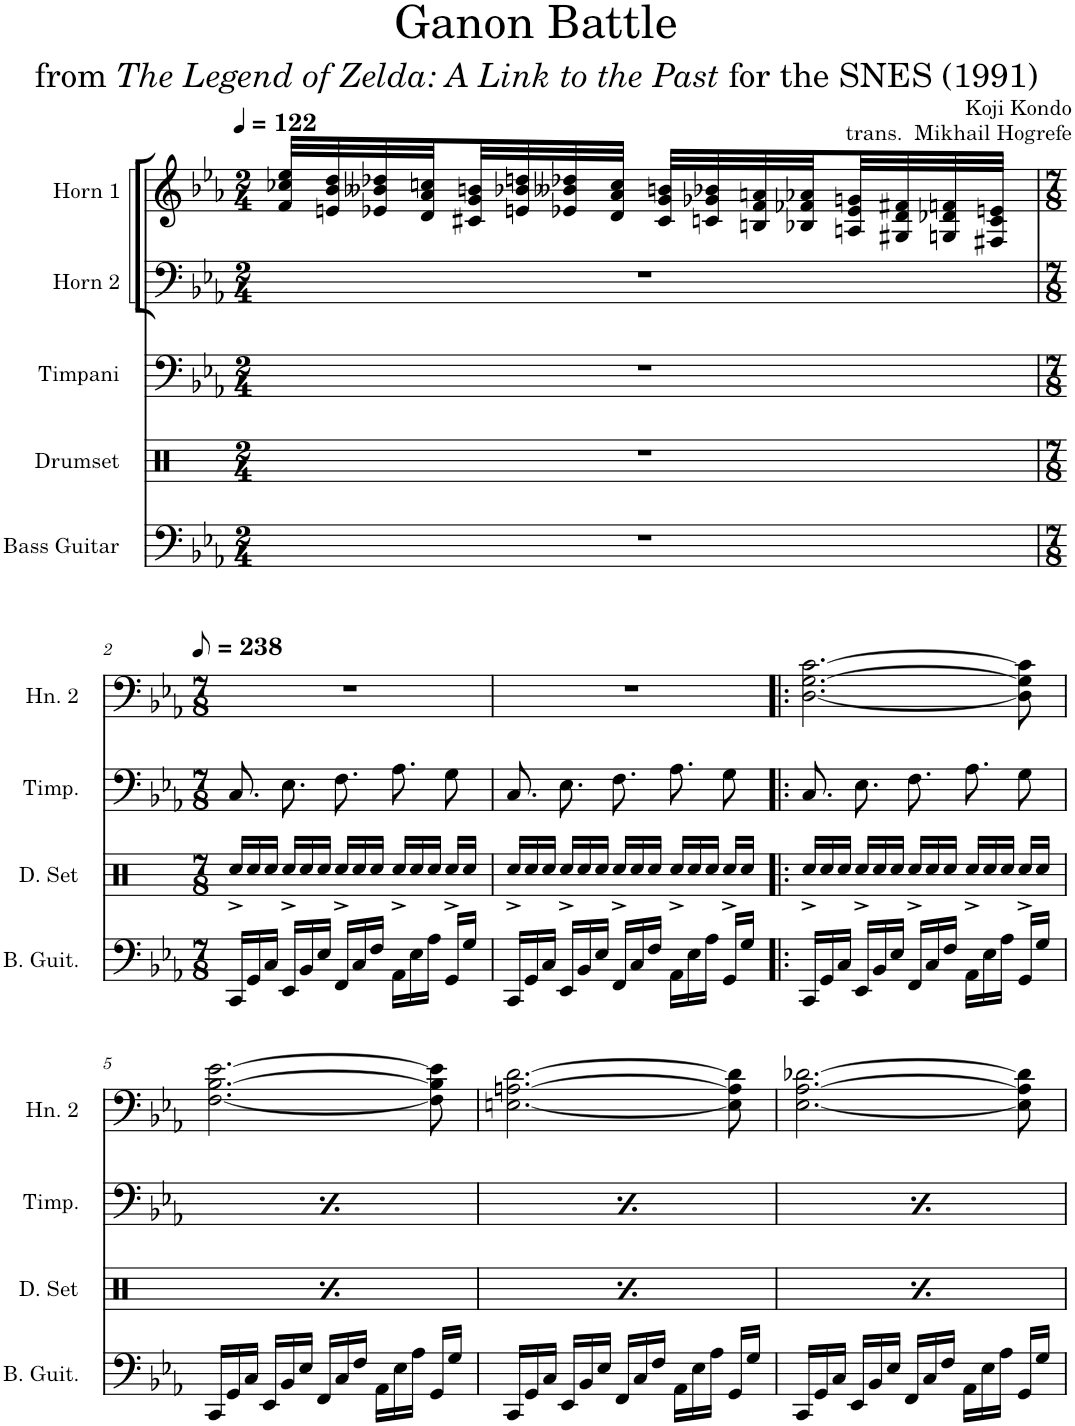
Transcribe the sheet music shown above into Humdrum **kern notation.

**kern	**kern	**kern	**kern	**kern
*part5	*part4	*part3	*part2	*part1
*staff5	*staff4	*staff3	*staff2	*staff1
*I"Bass Guitar	*I"Drumset	*I"Timpani	*I"Horn 2	*I"Horn 1
*I'B. Guit.	*I'D. Set	*I'Timp.	*I'Hn. 2	*I'Hn. 1
*clefF4	*clefX	*clefF4	*clefF4	*clefG2
*	*	*	*Trd4c7	*Trd4c7
*k[b-e-a-]	*k[]	*k[b-e-a-]	*k[b-e-a-]	*k[b-e-a-]
*M2/4	*M2/4	*M2/4	*M2/4	*M2/4
*MM122	*MM122	*MM122	*MM122	*MM122
=1	=1	=1	=1	=1
2r	2r	2r	2r	32f/ 32cc-X/ 32ee-/LLL
.	.	.	.	32en/ 32b-/ 32dd/
.	.	.	.	32e-X/ 32b--X/ 32dd-X/
.	.	.	.	32d/ 32a-/ 32ccn/
.	.	.	.	32c#X/ 32g/ 32bn/
.	.	.	.	32en/ 32b-X/ 32ddn/
.	.	.	.	32e-X/ 32b--X/ 32dd-X/
.	.	.	.	32d/ 32a-/ 32cc/JJJ
.	.	.	.	32c#/ 32g/ 32bn/LLL
.	.	.	.	32cn/ 32g-X/ 32b-X/
.	.	.	.	32Bn/ 32f/ 32an/
.	.	.	.	32B-X/ 32f-X/ 32a-X/
.	.	.	.	32An/ 32e-/ 32gn/
.	.	.	.	32G#X/ 32d/ 32f#X/
.	.	.	.	32Gn/ 32d-X/ 32fn/
.	.	.	.	32F#X/ 32c/ 32en/JJJ
!!LO:LB:g=z
=2	=2	=2	=2	=2
*M7/8	*M7/8	*M7/8	*M7/8	*M7/8
*	*	*	*	*MM119
16CC/LL	16Rcc^/LL	8.C\L	2..r	2..r
16GG/	16Rcc/	.	.	.
16C/JJ	16Rcc/JJ	.	.	.
16EE-/LL	16Rcc^/LL	8.E-\J	.	.
16BB-/	16Rcc/	.	.	.
16E-/JJ	16Rcc/JJ	.	.	.
16FF/LL	16Rcc^/LL	8.F\L	.	.
16C/	16Rcc/	.	.	.
16F/JJ	16Rcc/JJ	.	.	.
16AA-\LL	16Rcc^/LL	8.A-\	.	.
16E-\	16Rcc/	.	.	.
16A-\JJ	16Rcc/JJ	.	.	.
16GG/LL	16Rcc^/LL	8G\J	.	.
16G/JJ	16Rcc/JJ	.	.	.
=3	=3	=3	=3	=3
16CC/LL	16Rcc^/LL	8.C\L	2..r	2..r
16GG/	16Rcc/	.	.	.
16C/JJ	16Rcc/JJ	.	.	.
16EE-/LL	16Rcc^/LL	8.E-\J	.	.
16BB-/	16Rcc/	.	.	.
16E-/JJ	16Rcc/JJ	.	.	.
16FF/LL	16Rcc^/LL	8.F\L	.	.
16C/	16Rcc/	.	.	.
16F/JJ	16Rcc/JJ	.	.	.
16AA-\LL	16Rcc^/LL	8.A-\	.	.
16E-\	16Rcc/	.	.	.
16A-\JJ	16Rcc/JJ	.	.	.
16GG/LL	16Rcc^/LL	8G\J	.	.
16G/JJ	16Rcc/JJ	.	.	.
=4!|:	=4!|:	=4!|:	=4!|:	=4!|:
16CC/LL	16Rcc^/LL	8.C\L	[2.D\ [2.G\ [2.c\	2..r
16GG/	16Rcc/	.	.	.
16C/JJ	16Rcc/JJ	.	.	.
16EE-/LL	16Rcc^/LL	8.E-\J	.	.
16BB-/	16Rcc/	.	.	.
16E-/JJ	16Rcc/JJ	.	.	.
16FF/LL	16Rcc^/LL	8.F\L	.	.
16C/	16Rcc/	.	.	.
16F/JJ	16Rcc/JJ	.	.	.
16AA-\LL	16Rcc^/LL	8.A-\	.	.
16E-\	16Rcc/	.	.	.
16A-\JJ	16Rcc/JJ	.	.	.
16GG/LL	16Rcc^/LL	8G\J	8D\] 8G\] 8c\]	.
16G/JJ	16Rcc/JJ	.	.	.
!!LO:LB:g=z
=5	=5	=5	=5	=5
16CC/LL	16Rcc^/LL	8.C\L	[2.F\ [2.B-\ [2.e-\	2..r
16GG/	16Rcc/	.	.	.
16C/JJ	16Rcc/JJ	.	.	.
16EE-/LL	16Rcc^/LL	8.E-\J	.	.
16BB-/	16Rcc/	.	.	.
16E-/JJ	16Rcc/JJ	.	.	.
16FF/LL	16Rcc^/LL	8.F\L	.	.
16C/	16Rcc/	.	.	.
16F/JJ	16Rcc/JJ	.	.	.
16AA-\LL	16Rcc^/LL	8.A-\	.	.
16E-\	16Rcc/	.	.	.
16A-\JJ	16Rcc/JJ	.	.	.
16GG/LL	16Rcc^/LL	8G\J	8F\] 8B-\] 8e-\]	.
16G/JJ	16Rcc/JJ	.	.	.
=6	=6	=6	=6	=6
16CC/LL	16Rcc^/LL	8.C\L	[2.En\ [2.An\ [2.d\	2..r
16GG/	16Rcc/	.	.	.
16C/JJ	16Rcc/JJ	.	.	.
16EE-/LL	16Rcc^/LL	8.E-\J	.	.
16BB-/	16Rcc/	.	.	.
16E-/JJ	16Rcc/JJ	.	.	.
16FF/LL	16Rcc^/LL	8.F\L	.	.
16C/	16Rcc/	.	.	.
16F/JJ	16Rcc/JJ	.	.	.
16AA-\LL	16Rcc^/LL	8.A-\	.	.
16E-\	16Rcc/	.	.	.
16A-\JJ	16Rcc/JJ	.	.	.
16GG/LL	16Rcc^/LL	8G\J	8E\] 8A\] 8d\]	.
16G/JJ	16Rcc/JJ	.	.	.
=7	=7	=7	=7	=7
16CC/LL	16Rcc^/LL	8.C\L	[2.E-\ [2.A-\ [2.d-X\	2..r
16GG/	16Rcc/	.	.	.
16C/JJ	16Rcc/JJ	.	.	.
16EE-/LL	16Rcc^/LL	8.E-\J	.	.
16BB-/	16Rcc/	.	.	.
16E-/JJ	16Rcc/JJ	.	.	.
16FF/LL	16Rcc^/LL	8.F\L	.	.
16C/	16Rcc/	.	.	.
16F/JJ	16Rcc/JJ	.	.	.
16AA-\LL	16Rcc^/LL	8.A-\	.	.
16E-\	16Rcc/	.	.	.
16A-\JJ	16Rcc/JJ	.	.	.
16GG/LL	16Rcc^/LL	8G\J	8E-\] 8A-\] 8d-\]	.
16G/JJ	16Rcc/JJ	.	.	.
=	=	=	=	=
*-	*-	*-	*-	*-
